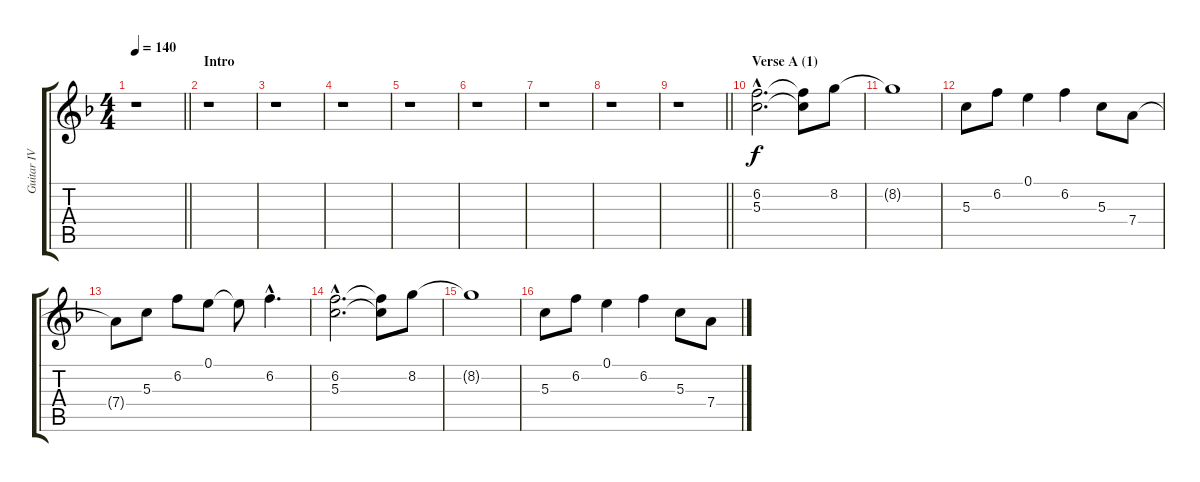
\track ("Guitar IV (Jun)" "Guitar IV ") {instrument electricguitarjazz}
\staff {score tabs}
\tuning (E4 B3 G3 D3 A2 E2) {hide}
\ts (4 4)
\tempo 140
\clef g2
\barLineRight lightlight
\ks f
r.1{dy f instrument electricguitarjazz} |
\section ("" "Intro")
r.1 |
r.1 |
r.1 |
r.1 |
r.1 |
r.1 |
r.1 |
\barLineRight lightlight
r.1 |
\section ("" "Verse A (1)")
(6.2{hac} 5.3{hac}).2{d} (6.2{t} 5.3{t}).8 8.2.8 |
8.2{t}.1 |
5.3.8 6.2.8 0.1.4 6.2.4 5.3.8 7.4.8 |
7.4{t}.8 5.3.8 6.2.8 0.1.8 0.1{t}.8 6.2{hac}.4{d} |
(6.2{hac} 5.3{hac}).2{d} (6.2{t} 5.3{t}).8 8.2.8 |
8.2{t}.1 |
5.3.8 6.2.8 0.1.4 6.2.4 5.3.8 7.4.8
